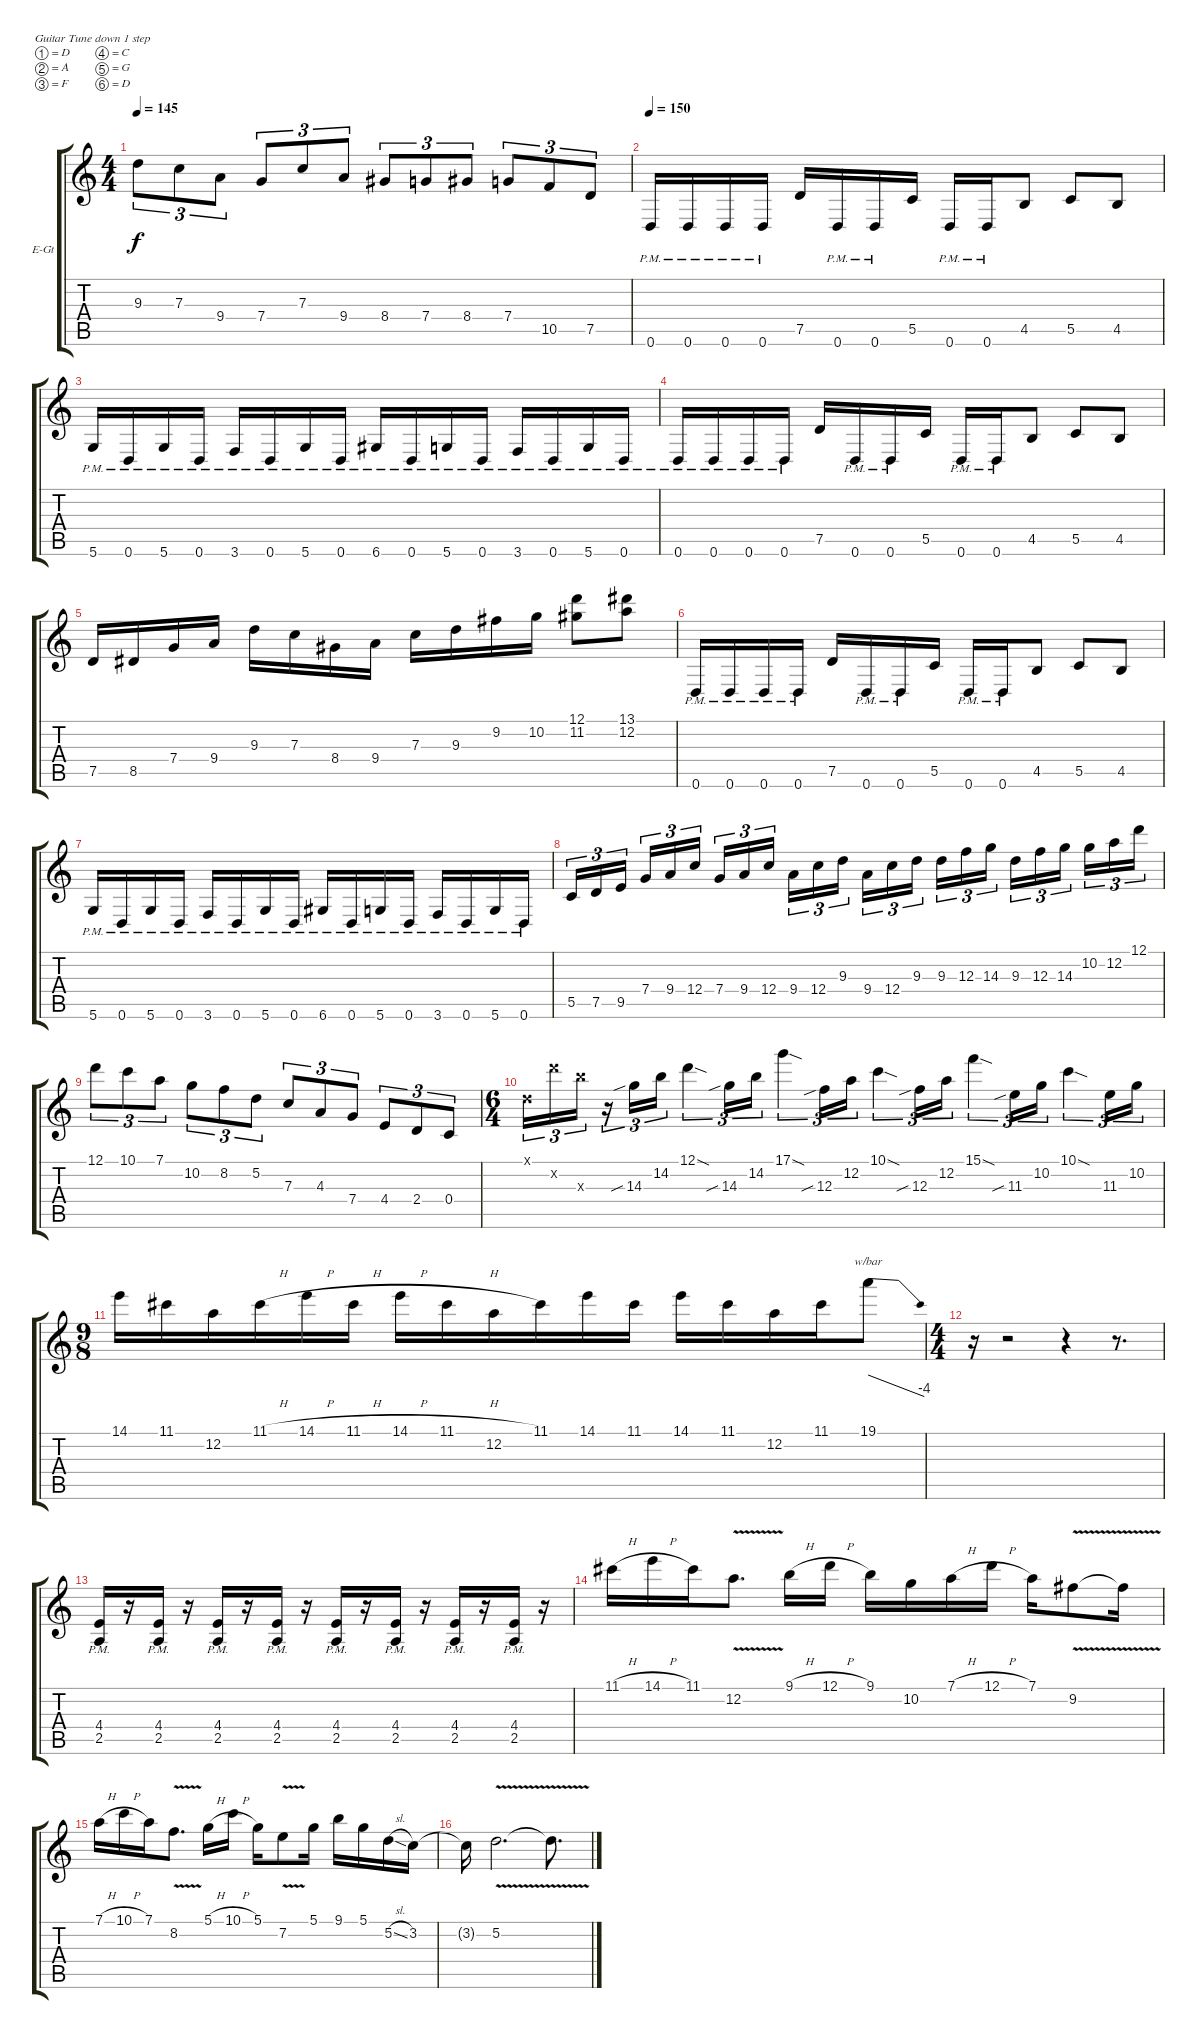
\bracketExtendMode groupsimilarinstruments
\firstSystemTrackNameOrientation horizontal
\otherSystemsTrackNameOrientation horizontal
\track ("Гитара 1" "E-Gt") {instrument distortionguitar}
\staff {score tabs}
\tuning (D4 A3 F3 C3 G2 D2)
\ts (4 4)
\tempo 145
\clef g2
\ks c
9.3.8{tu (3 2) dy f} 7.3.8{tu (3 2)} 9.4.8{tu (3 2)} 7.4.8{tu (3 2)} 7.3.8{tu (3 2)} 9.4.8{tu (3 2)} 8.4.8{tu (3 2)} 7.4.8{tu (3 2)} 8.4.8{tu (3 2)} 7.4.8{tu (3 2)} 10.5.8{tu (3 2)} 7.5.8{tu (3 2)} |
\tempo 150
0.6{pm}.16 0.6{pm}.16 0.6{pm}.16 0.6{pm}.16 7.5.16 0.6{pm}.16 0.6{pm}.16 5.5.16 0.6{pm}.16 0.6{pm}.16 4.5.8 5.5.8 4.5.8 |
5.6{pm}.16 0.6{pm}.16 5.6{pm}.16 0.6{pm}.16 3.6{pm}.16 0.6{pm}.16 5.6{pm}.16 0.6{pm}.16 6.6{pm}.16 0.6{pm}.16 5.6{pm}.16 0.6{pm}.16 3.6{pm}.16 0.6{pm}.16 5.6{pm}.16 0.6{pm}.16 |
0.6{pm}.16 0.6{pm}.16 0.6{pm}.16 0.6{pm}.16 7.5.16 0.6{pm}.16 0.6{pm}.16 5.5.16 0.6{pm}.16 0.6{pm}.16 4.5.8 5.5.8 4.5.8 |
7.5.16 8.5.16 7.4.16 9.4.16 9.3.16 7.3.16 8.4.16 9.4.16 7.3.16 9.3.16 9.2.16 10.2.16 (12.1 11.2).8 (13.1 12.2).8 |
0.6{pm}.16 0.6{pm}.16 0.6{pm}.16 0.6{pm}.16 7.5.16 0.6{pm}.16 0.6{pm}.16 5.5.16 0.6{pm}.16 0.6{pm}.16 4.5.8 5.5.8 4.5.8 |
5.6{pm}.16 0.6{pm}.16 5.6{pm}.16 0.6{pm}.16 3.6{pm}.16 0.6{pm}.16 5.6{pm}.16 0.6{pm}.16 6.6{pm}.16 0.6{pm}.16 5.6{pm}.16 0.6{pm}.16 3.6{pm}.16 0.6{pm}.16 5.6{pm}.16 0.6{pm}.16 |
5.5.16{tu (3 2)} 7.5.16{tu (3 2)} 9.5.16{tu (3 2)} 7.4.16{tu (3 2)} 9.4.16{tu (3 2)} 12.4.16{tu (3 2)} 7.4.16{tu (3 2)} 9.4.16{tu (3 2)} 12.4.16{tu (3 2)} 9.4.16{tu (3 2)} 12.4.16{tu (3 2)} 9.3.16{tu (3 2)} 9.4.16{tu (3 2)} 12.4.16{tu (3 2)} 9.3.16{tu (3 2)} 9.3.16{tu (3 2)} 12.3.16{tu (3 2)} 14.3.16{tu (3 2)} 9.3.16{tu (3 2)} 12.3.16{tu (3 2)} 14.3.16{tu (3 2)} 10.2.16{tu (3 2)} 12.2.16{tu (3 2)} 12.1.16{tu (3 2)} |
12.1.8{tu (3 2)} 10.1.8{tu (3 2)} 7.1.8{tu (3 2)} 10.2.8{tu (3 2)} 8.2.8{tu (3 2)} 5.2.8{tu (3 2)} 7.3.8{tu (3 2)} 4.3.8{tu (3 2)} 7.4.8{tu (3 2)} 4.4.8{tu (3 2)} 2.4.8{tu (3 2)} 0.4.8{tu (3 2)} |
\ts (6 4)
\beaming (8 6 6)
0.1{x}.16{tu (3 2)} 17.2{x}.16{tu (3 2)} 18.3{x}.16{tu (3 2)} r.16{tu (3 2)} 14.3{sib}.16{tu (3 2)} 14.2.16{tu (3 2)} 12.1{sod}.4{tu (3 2)} 14.3{sib}.16{tu (3 2)} 14.2.16{tu (3 2)} 17.1{sod}.4{tu (3 2)} 12.3{sib}.16{tu (3 2)} 12.2.16{tu (3 2)} 10.1{sod}.4{tu (3 2)} 12.3{sib}.16{tu (3 2)} 12.2.16{tu (3 2)} 15.1{sod}.4{tu (3 2)} 11.3{sib}.16{tu (3 2)} 10.2.16{tu (3 2)} 10.1{sod}.4{tu (3 2)} 11.3.16{tu (3 2)} 10.2.16{tu (3 2)} |
\ts (9 8)
\beaming (8 3 3 3)
14.1.16 11.1.16 12.2.16 11.1{h}.16 14.1{h}.16 11.1{h}.16 14.1{h}.16 11.1{h}.16 12.2.16 11.1.16 14.1.16 11.1.16 14.1.16 11.1.16 12.2.16 11.1.16 19.1.8{tbe (dive default 0 0 60 -16)} |
\ts (4 4)
\beaming (8 2 2 2 2)
r.16 r.2 r.4 r.8{d} |
(4.4{pm} 2.5{pm}).16 r.16 (4.4{pm} 2.5{pm}).16 r.16 (4.4{pm} 2.5{pm}).16 r.16 (4.4{pm} 2.5{pm}).16 r.16 (4.4{pm} 2.5{pm}).16 r.16 (4.4{pm} 2.5{pm}).16 r.16 (4.4{pm} 2.5{pm}).16 r.16 (4.4{pm} 2.5{pm}).16 r.16 |
11.1{h}.16 14.1{h}.16 11.1.16 12.2{v}.8{d} 9.1{h}.16 12.1{h}.16 9.1.16 10.2.16 7.1{h}.16 12.1{h}.16 7.1.16 9.2{v}.8 9.2{v t}.16 |
7.1{h}.16 10.1{h}.16 7.1.16 8.2{v}.8{d} 5.1{h}.16 10.1{h}.16 5.1.16 7.2{v}.8 5.1.16 9.1.16 5.1.16 5.2{sl}.16 3.2.16 |
3.2{t}.16 5.2{v}.2{d} 5.2{v t}.8{d}
